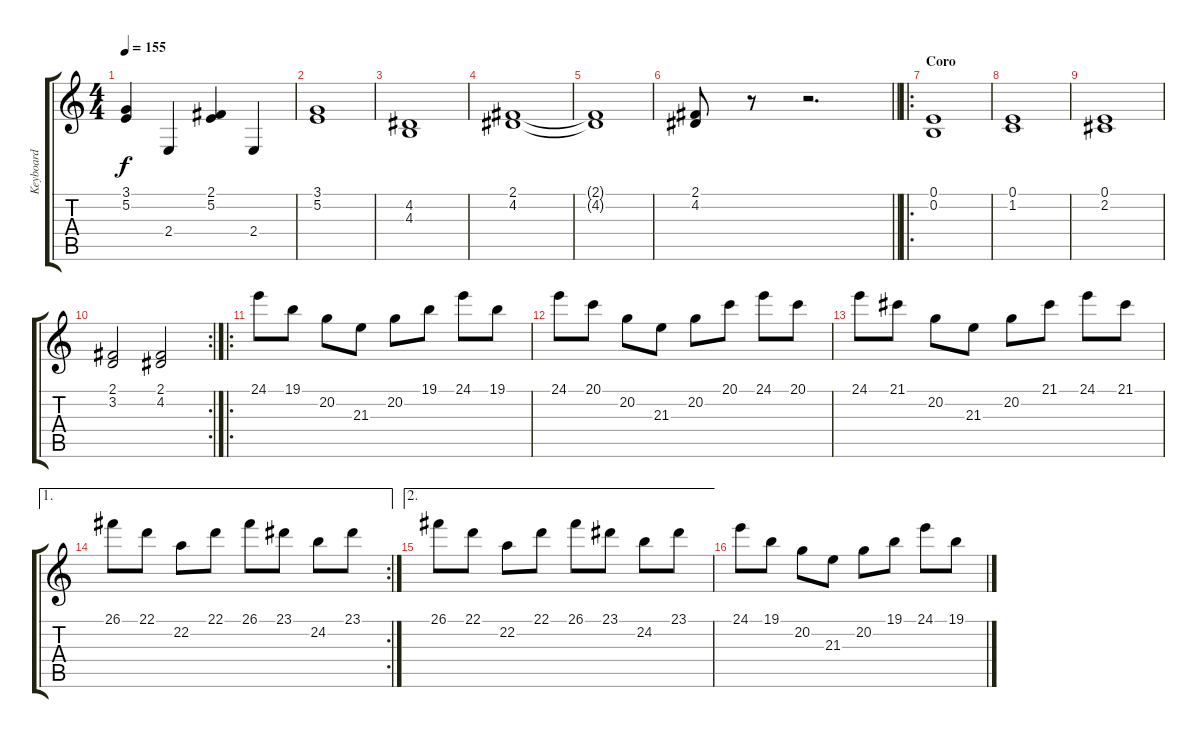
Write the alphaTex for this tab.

\track ("Keyboard" "Keyboard") {instrument stringensemble1}
\staff {score tabs}
\tuning (E4 B3 G3 D3 A2 E2) {hide}
\ts (4 4)
\tempo 155
\clef g2
\ks c
(3.1 5.2).4{dy f} 2.4.4 (2.1 5.2).4 2.4.4 |
(3.1 5.2).1{volume 9 instrument stringensemble1} |
(4.2 4.3).1 |
(2.1 4.2).1 |
(2.1{t} 4.2{t}).1 |
\barLineRight lightlight
(2.1 4.2).8 r.8 r.2{d} |
\ro
\section ("" "Coro")
(0.1 0.2).1 |
(0.1 1.2).1 |
(0.1 2.2).1 |
\rc 2
(2.1 3.2).2 (2.1 4.2).2 |
\ro
24.1.8{volume 12} 19.1.8 20.2.8 21.3.8 20.2.8 19.1.8 24.1.8 19.1.8 |
24.1.8 20.1.8 20.2.8 21.3.8 20.2.8 20.1.8 24.1.8 20.1.8 |
24.1.8 21.1.8 20.2.8 21.3.8 20.2.8 21.1.8 24.1.8 21.1.8 |
\ae 1
\rc 2
26.1.8 22.1.8 22.2.8 22.1.8 26.1.8 23.1.8 24.2.8 23.1.8 |
\ae 2
26.1.8 22.1.8 22.2.8 22.1.8 26.1.8 23.1.8 24.2.8 23.1.8 |
24.1.8{volume 9} 19.1.8 20.2.8 21.3.8 20.2.8 19.1.8 24.1.8 19.1.8
